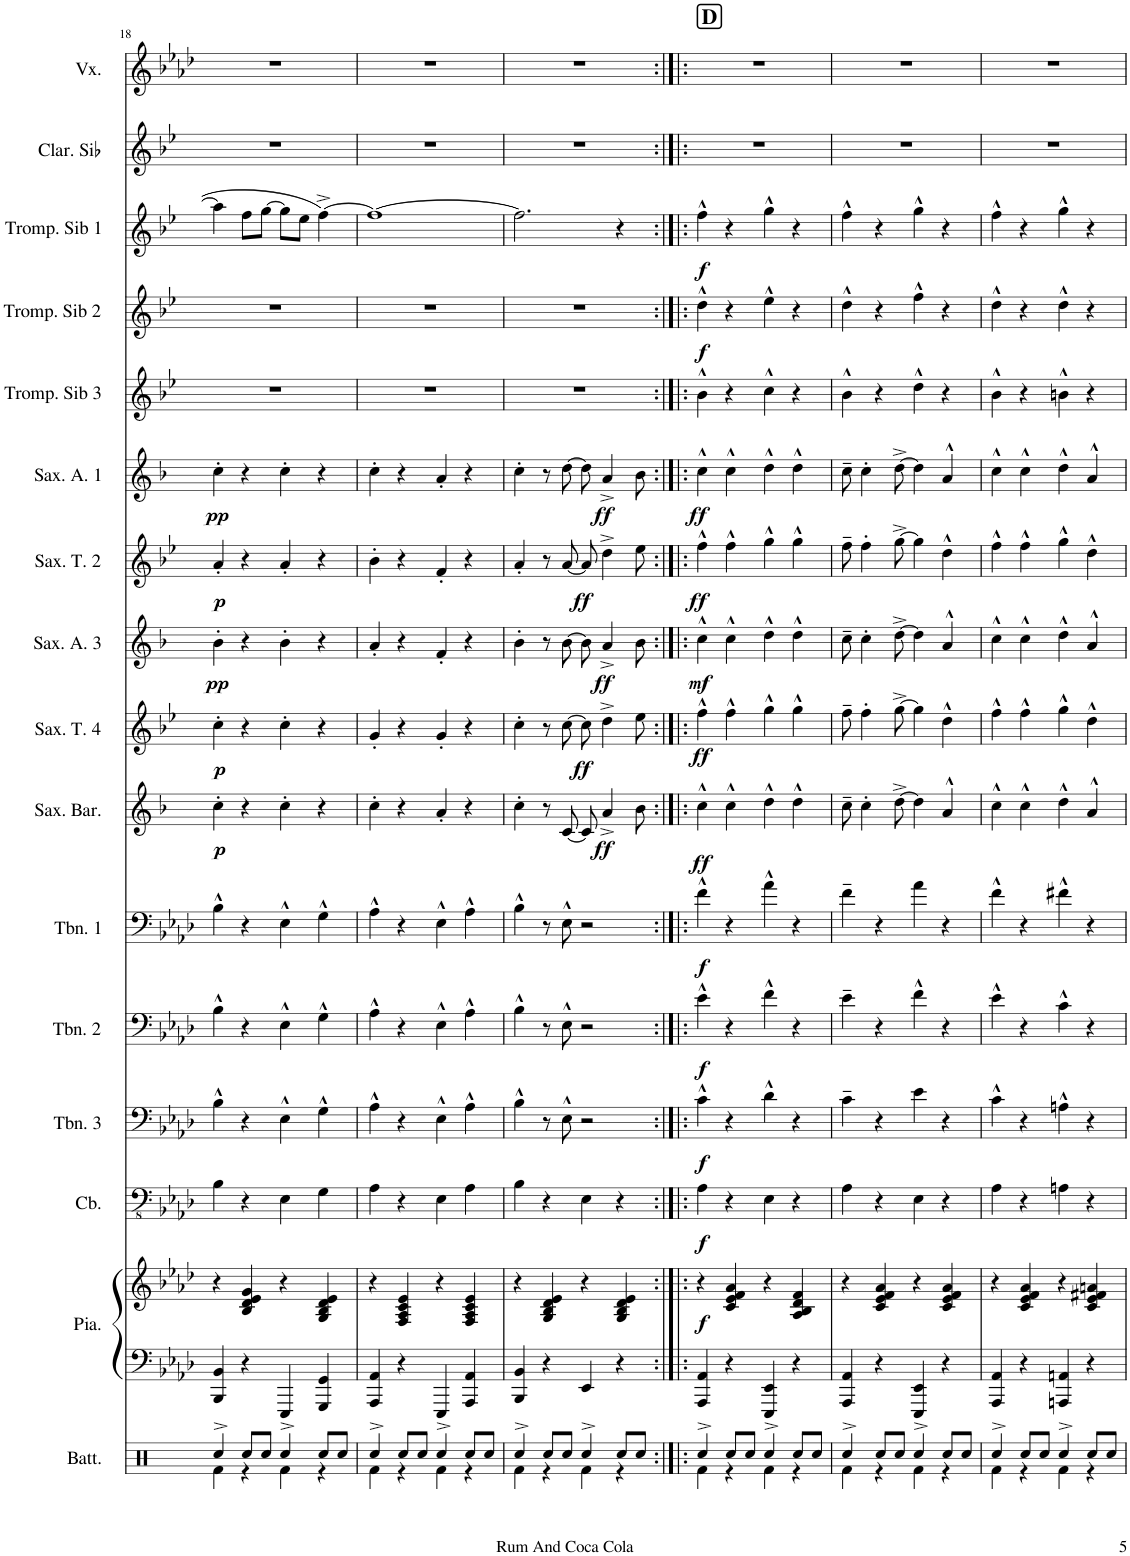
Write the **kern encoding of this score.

**kern	**kern	**kern	**dynam	**kern	**dynam	**kern	**dynam	**kern	**dynam	**kern	**dynam	**kern	**dynam	**kern	**dynam	**kern	**dynam	**kern	**dynam	**kern	**dynam	**kern	**kern	**dynam	**kern	**dynam	**kern	**kern
*part16	*part15	*part15	*part15	*part14	*part14	*part13	*part13	*part12	*part12	*part11	*part11	*part10	*part10	*part9	*part9	*part8	*part8	*part7	*part7	*part6	*part6	*part5	*part4	*part4	*part3	*part3	*part2	*part1
*staff17	*staff16	*staff15	*staff15/16	*staff14	*staff14	*staff13	*staff13	*staff12	*staff12	*staff11	*staff11	*staff10	*staff10	*staff9	*staff9	*staff8	*staff8	*staff7	*staff7	*staff6	*staff6	*staff5	*staff4	*staff4	*staff3	*staff3	*staff2	*staff1
*I"Batterie	*I"Piano	*	*	*I"Contrebasse	*	*I"Trombone 3	*	*I"Trombone 2	*	*I"Trombone 1	*	*I"Saxophone Baryton	*	*I"Saxophone Ténor 4	*	*I"Saxophone Alto 3	*	*I"Saxophone Ténor 2	*	*I"Saxophone Alto 1	*	*I"Trompette en Sib 3	*I"Trompette en Sib 2	*	*I"Trompette en Sib 1	*	*I"Clarinette en Sib	*I"Voix
*I'Batt.	*I'Pia.	*	*	*I'Cb.	*	*I'Tbn. 3	*	*I'Tbn. 2	*	*I'Tbn. 1	*	*I'Sax. Bar.	*	*I'Sax. T. 4	*	*I'Sax. A. 3	*	*I'Sax. T. 2	*	*I'Sax. A. 1	*	*I'Tromp. Sib 3	*I'Tromp. Sib 2	*	*I'Tromp. Sib 1	*	*I'Clar. Sib	*I'Vx.
!!LO:PB:g=z
*clefX	*clefF4	*clefG2	*	*clefFv4	*	*clefF4	*	*clefF4	*	*clefF4	*	*clefG2	*	*clefG2	*	*clefG2	*	*clefG2	*	*clefG2	*	*clefG2	*clefG2	*	*clefG2	*	*clefG2	*clefG2
*	*	*	*	*Trd7c12	*	*	*	*	*	*	*	*Trd12c21	*	*Trd8c14	*	*Trd5c9	*	*Trd8c14	*	*Trd5c9	*	*Trd1c2	*Trd1c2	*	*Trd1c2	*	*Trd1c2	*
*k[]	*k[b-e-a-d-]	*k[b-e-a-d-]	*	*k[b-e-a-d-]	*	*k[b-e-a-d-]	*	*k[b-e-a-d-]	*	*k[b-e-a-d-]	*	*k[b-]	*	*k[b-e-]	*	*k[b-]	*	*k[b-e-]	*	*k[b-]	*	*k[b-e-]	*k[b-e-]	*	*k[b-e-]	*	*k[b-e-]	*k[b-e-a-d-]
*M2/2	*M2/2	*M2/2	*	*M2/2	*	*M2/2	*	*M2/2	*	*M2/2	*	*M2/2	*	*M2/2	*	*M2/2	*	*M2/2	*	*M2/2	*	*M2/2	*M2/2	*	*M2/2	*	*M2/2	*M2/2
*met(c|)	*met(c|)	*met(c|)	*	*met(c|)	*	*met(c|)	*	*met(c|)	*	*met(c|)	*	*met(c|)	*	*met(c|)	*	*met(c|)	*	*met(c|)	*	*met(c|)	*	*met(c|)	*met(c|)	*	*met(c|)	*	*met(c|)	*met(c|)
=18	=18	=18	=18	=18	=18	=18	=18	=18	=18	=18	=18	=18	=18	=18	=18	=18	=18	=18	=18	=18	=18	=18	=18	=18	=18	=18	=18	=18
*^	*	*	*	*	*	*	*	*	*	*	*	*	*	*	*	*	*	*	*	*	*	*	*	*	*	*	*	*
!	!	!	!	!	!	!	!	!	!	!	!	!	!	!LO:DY:b	!	!LO:DY:b	!	!LO:DY:b	!	!LO:DY:b	!	!LO:DY:b	!	!	!	!	!	!	!
4Rcc^/	4Rf\	4BBB-/ 4BB-/	4r	.	4BB-\	.	4B-^^\	.	4B-^^\	.	4B-^^\	.	4cc'\	p	4cc'\	p	4b-'\	pp	4a'/	p	4cc'\	pp	1r	1r	.	4aa\]	.	1r	1r
8Rcc/L	4r	4r	4B-/ 4d-/ 4e-/ 4g/	.	4r	.	4r	.	4r	.	4r	.	4r	.	4r	.	4r	.	4r	.	4r	.	.	.	.	8ff\L	.	.	.
8Rcc/J	.	.	.	.	.	.	.	.	.	.	.	.	.	.	.	.	.	.	.	.	.	.	.	.	.	[8gg\J	.	.	.
4Rcc^/	4Rf\	4EEE-/	4r	.	4EE-\	.	4E-^^\	.	4E-^^\	.	4E-^^\	.	4cc'\	.	4cc'\	.	4b-'\	.	4a'/	.	4cc'\	.	.	.	.	8gg\L]	.	.	.
.	.	.	.	.	.	.	.	.	.	.	.	.	.	.	.	.	.	.	.	.	.	.	.	.	.	8ee-\J	.	.	.
8Rcc/L	4r	4GGG/ 4GG/	4G/ 4B-/ 4d-/ 4e-/	.	4GG\	.	4G^^\	.	4G^^\	.	4G^^\	.	4r	.	4r	.	4r	.	4r	.	4r	.	.	.	.	[4ff^\	.	.	.
8Rcc/J	.	.	.	.	.	.	.	.	.	.	.	.	.	.	.	.	.	.	.	.	.	.	.	.	.	.	.	.	.
=19	=19	=19	=19	=19	=19	=19	=19	=19	=19	=19	=19	=19	=19	=19	=19	=19	=19	=19	=19	=19	=19	=19	=19	=19	=19	=19	=19	=19	=19
4Rcc^/	4Rf\	4AAA-/ 4AA-/	4r	.	4AA-\	.	4A-^^\	.	4A-^^\	.	4A-^^\	.	4cc'\	.	4g'/	.	4a'/	.	4b-'\	.	4cc'\	.	1r	1r	.	1ff_	.	1r	1r
8Rcc/L	4r	4r	4F/ 4A-/ 4c/ 4e-/	.	4r	.	4r	.	4r	.	4r	.	4r	.	4r	.	4r	.	4r	.	4r	.	.	.	.	.	.	.	.
8Rcc/J	.	.	.	.	.	.	.	.	.	.	.	.	.	.	.	.	.	.	.	.	.	.	.	.	.	.	.	.	.
4Rcc^/	4Rf\	4EEE-/	4r	.	4EE-\	.	4E-^^\	.	4E-^^\	.	4E-^^\	.	4a'/	.	4g'/	.	4f'/	.	4f'/	.	4a'/	.	.	.	.	.	.	.	.
8Rcc/L	4r	4AAA-/ 4AA-/	4F/ 4A-/ 4c/ 4e-/	.	4AA-\	.	4A-^^\	.	4A-^^\	.	4A-^^\	.	4r	.	4r	.	4r	.	4r	.	4r	.	.	.	.	.	.	.	.
8Rcc/J	.	.	.	.	.	.	.	.	.	.	.	.	.	.	.	.	.	.	.	.	.	.	.	.	.	.	.	.	.
=20	=20	=20	=20	=20	=20	=20	=20	=20	=20	=20	=20	=20	=20	=20	=20	=20	=20	=20	=20	=20	=20	=20	=20	=20	=20	=20	=20	=20	=20
4Rcc^/	4Rf\	4BBB-/ 4BB-/	4r	.	4BB-\	.	4B-^^\	.	4B-^^\	.	4B-^^\	.	4cc'\	.	4cc'\	.	4b-'\	.	4a'/	.	4cc'\	.	1r	1r	.	2.ff\]	.	1r	1r
8Rcc/L	4r	4r	4G/ 4B-/ 4d-/ 4e-/	.	4r	.	8r	.	8r	.	8r	.	8r	.	8r	.	8r	.	8r	.	8r	.	.	.	.	.	.	.	.
8Rcc/J	.	.	.	.	.	.	8E-^^\	.	8E-^^\	.	8E-^^\	.	[8c/	.	[8cc\	.	[8b-\	.	[8a/	.	[8dd\	.	.	.	.	.	.	.	.
!	!	!	!	!	!	!	!	!	!	!	!	!	!	!	!	!LO:DY:b	!	!	!	!LO:DY:b	!	!	!	!	!	!	!	!	!
4Rcc^/	4Rf\	4EE-/	4r	.	4EE-\	.	2r	.	2r	.	2r	.	8c/]	.	8cc\]	ff	8b-\]	.	8a/]	ff	8dd\]	.	.	.	.	.	.	.	.
!	!	!	!	!	!	!	!	!	!	!	!	!	!	!LO:DY:b	!	!	!	!LO:DY:b	!	!	!	!LO:DY:b	!	!	!	!	!	!	!
.	.	.	.	.	.	.	.	.	.	.	.	.	4a^/	ff	4dd^\	.	4a^/	ff	4dd^\	.	4a^/	ff	.	.	.	.	.	.	.
8Rcc/L	4r	4r	4G/ 4B-/ 4d-/ 4e-/	.	4r	.	.	.	.	.	.	.	.	.	.	.	.	.	.	.	.	.	.	.	.	4r	.	.	.
8Rcc/J	.	.	.	.	.	.	.	.	.	.	.	.	8b-\	.	8ee-\	.	8b-\	.	8ee-\	.	8b-\	.	.	.	.	.	.	.	.
!!LO:REH:place=s1:a:B:cj:fs=14:t=D
=21:|!|:	=21:|!|:	=21:|!|:	=21:|!|:	=21:|!|:	=21:|!|:	=21:|!|:	=21:|!|:	=21:|!|:	=21:|!|:	=21:|!|:	=21:|!|:	=21:|!|:	=21:|!|:	=21:|!|:	=21:|!|:	=21:|!|:	=21:|!|:	=21:|!|:	=21:|!|:	=21:|!|:	=21:|!|:	=21:|!|:	=21:|!|:	=21:|!|:	=21:|!|:	=21:|!|:	=21:|!|:	=21:|!|:	=21:|!|:
!	!	!	!	!LO:DY:b	!	!LO:DY:b	!	!LO:DY:b	!	!LO:DY:b	!	!LO:DY:b	!	!LO:DY:b	!	!LO:DY:b	!	!LO:DY:b	!	!LO:DY:b	!	!LO:DY:b	!	!	!LO:DY:b	!	!LO:DY:b	!	!
4Rcc^/	4Rf\	4AAA-/ 4AA-/	4r	f	4AA-\	f	4c^^\	f	4e-^^\	f	4f^^\	f	4cc^^\	ff	4ff^^\	ff	4cc^^\	mf	4ff^^\	ff	4cc^^\	ff	4b-^^\	4dd^^\	f	4ff^^\	f	1r	1r
8Rcc/L	4r	4r	4c/ 4e-/ 4f/ 4a-/	.	4r	.	4r	.	4r	.	4r	.	4cc^^\	.	4ff^^\	.	4cc^^\	.	4ff^^\	.	4cc^^\	.	4r	4r	.	4r	.	.	.
8Rcc/J	.	.	.	.	.	.	.	.	.	.	.	.	.	.	.	.	.	.	.	.	.	.	.	.	.	.	.	.	.
4Rcc^/	4Rf\	4EEE-/ 4EE-/	4r	.	4EE-\	.	4d-^^\	.	4f^^\	.	4a-^^\	.	4dd^^\	.	4gg^^\	.	4dd^^\	.	4gg^^\	.	4dd^^\	.	4cc^^\	4ee-^^\	.	4gg^^\	.	.	.
8Rcc/L	4r	4r	4A-/ 4B-/ 4d-/ 4f/	.	4r	.	4r	.	4r	.	4r	.	4dd^^\	.	4gg^^\	.	4dd^^\	.	4gg^^\	.	4dd^^\	.	4r	4r	.	4r	.	.	.
8Rcc/J	.	.	.	.	.	.	.	.	.	.	.	.	.	.	.	.	.	.	.	.	.	.	.	.	.	.	.	.	.
=22	=22	=22	=22	=22	=22	=22	=22	=22	=22	=22	=22	=22	=22	=22	=22	=22	=22	=22	=22	=22	=22	=22	=22	=22	=22	=22	=22	=22	=22
4Rcc^/	4Rf\	4AAA-/ 4AA-/	4r	.	4AA-\	.	4c~\	.	4e-~\	.	4f~\	.	8cc~\	.	8ff~\	.	8cc~\	.	8ff~\	.	8cc~\	.	4b-^^\	4dd^^\	.	4ff^^\	.	1r	1r
.	.	.	.	.	.	.	.	.	.	.	.	.	4cc'\	.	4ff'\	.	4cc'\	.	4ff'\	.	4cc'\	.	.	.	.	.	.	.	.
8Rcc/L	4r	4r	4c/ 4e-/ 4f/ 4a-/	.	4r	.	4r	.	4r	.	4r	.	.	.	.	.	.	.	.	.	.	.	4r	4r	.	4r	.	.	.
8Rcc/J	.	.	.	.	.	.	.	.	.	.	.	.	[8dd^\	.	[8gg^\	.	[8dd^\	.	[8gg^\	.	[8dd^\	.	.	.	.	.	.	.	.
4Rcc^/	4Rf\	4EEE-/ 4EE-/	4r	.	4EE-\	.	4e-\	.	4f^^\	.	4a-\	.	4dd\]	.	4gg\]	.	4dd\]	.	4gg\]	.	4dd\]	.	4dd^^\	4ff^^\	.	4gg^^\	.	.	.
8Rcc/L	4r	4r	4c/ 4e-/ 4f/ 4a-/	.	4r	.	4r	.	4r	.	4r	.	4a^^/	.	4dd^^\	.	4a^^/	.	4dd^^\	.	4a^^/	.	4r	4r	.	4r	.	.	.
8Rcc/J	.	.	.	.	.	.	.	.	.	.	.	.	.	.	.	.	.	.	.	.	.	.	.	.	.	.	.	.	.
=23	=23	=23	=23	=23	=23	=23	=23	=23	=23	=23	=23	=23	=23	=23	=23	=23	=23	=23	=23	=23	=23	=23	=23	=23	=23	=23	=23	=23	=23
4Rcc^/	4Rf\	4AAA-/ 4AA-/	4r	.	4AA-\	.	4c^^\	.	4e-^^\	.	4f^^\	.	4cc^^\	.	4ff^^\	.	4cc^^\	.	4ff^^\	.	4cc^^\	.	4b-^^\	4dd^^\	.	4ff^^\	.	1r	1r
8Rcc/L	4r	4r	4c/ 4e-/ 4f/ 4a-/	.	4r	.	4r	.	4r	.	4r	.	4cc^^\	.	4ff^^\	.	4cc^^\	.	4ff^^\	.	4cc^^\	.	4r	4r	.	4r	.	.	.
8Rcc/J	.	.	.	.	.	.	.	.	.	.	.	.	.	.	.	.	.	.	.	.	.	.	.	.	.	.	.	.	.
4Rcc^/	4Rf\	4AAAn/ 4AAn/	4r	.	4AAn\	.	4An^^\	.	4c^^\	.	4f#X^^\	.	4dd^^\	.	4gg^^\	.	4dd^^\	.	4gg^^\	.	4dd^^\	.	4bn^^\	4dd^^\	.	4gg^^\	.	.	.
8Rcc/L	4r	4r	4c/ 4e-/ 4f#X/ 4an/	.	4r	.	4r	.	4r	.	4r	.	4a^^/	.	4dd^^\	.	4a^^/	.	4dd^^\	.	4a^^/	.	4r	4r	.	4r	.	.	.
8Rcc/J	.	.	.	.	.	.	.	.	.	.	.	.	.	.	.	.	.	.	.	.	.	.	.	.	.	.	.	.	.
*v	*v	*	*	*	*	*	*	*	*	*	*	*	*	*	*	*	*	*	*	*	*	*	*	*	*	*	*	*	*
=	=	=	=	=	=	=	=	=	=	=	=	=	=	=	=	=	=	=	=	=	=	=	=	=	=	=	=	=
*-	*-	*-	*-	*-	*-	*-	*-	*-	*-	*-	*-	*-	*-	*-	*-	*-	*-	*-	*-	*-	*-	*-	*-	*-	*-	*-	*-	*-
